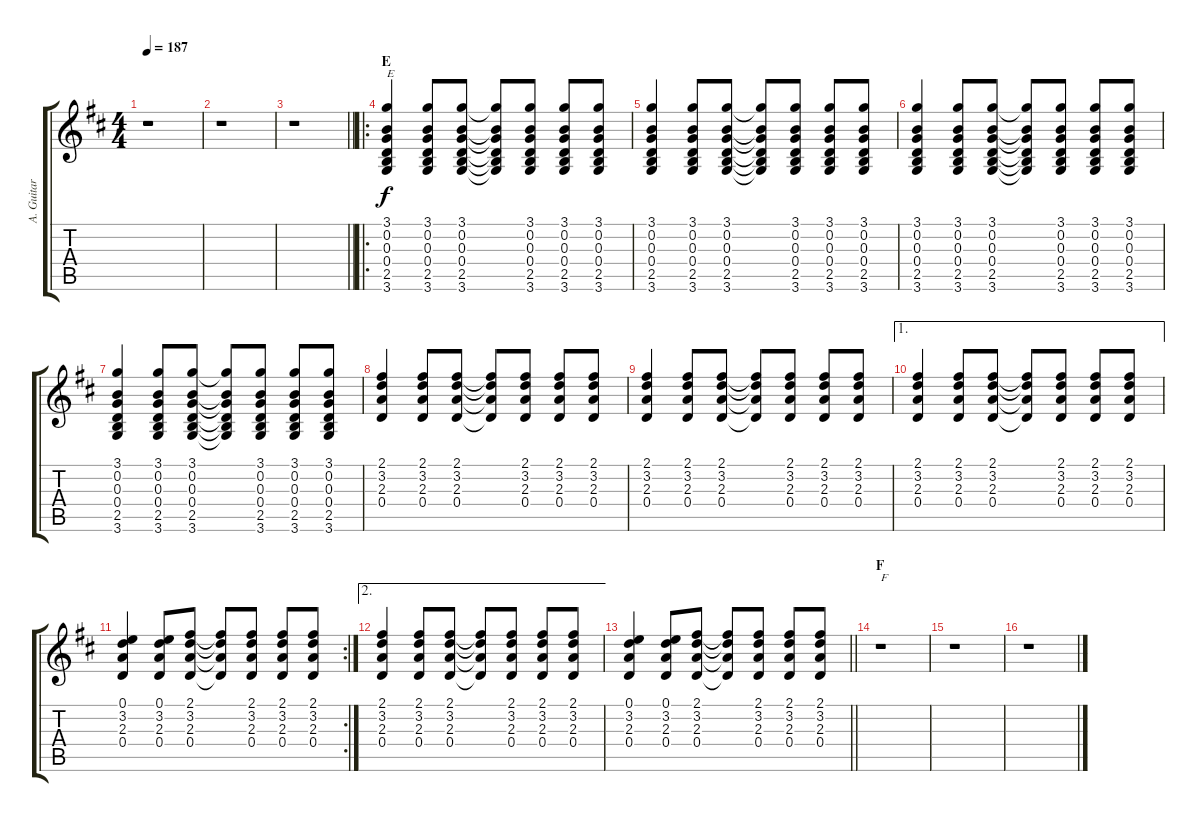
\track ("A. Guitar" "A. Guitar") {instrument acousticguitarsteel}
\staff {score tabs}
\tuning (E4 B3 G3 D3 A2 E2) {hide}
\ts (4 4)
\tempo 187
\clef g2
\ks d
r.1{dy f} |
r.1 |
\barLineRight lightlight
r.1 |
\ro
\section ("" "E")
(3.1 0.2 0.3 0.4 2.5 3.6).4{txt "E"} (3.1 0.2 0.3 0.4 2.5 3.6).8 (3.1 0.2 0.3 0.4 2.5 3.6).8 (3.1{t} 0.2{t} 0.3{t} 0.4{t} 2.5{t} 3.6{t}).8 (3.1 0.2 0.3 0.4 2.5 3.6).8 (3.1 0.2 0.3 0.4 2.5 3.6).8 (3.1 0.2 0.3 0.4 2.5 3.6).8 |
(3.1 0.2 0.3 0.4 2.5 3.6).4 (3.1 0.2 0.3 0.4 2.5 3.6).8 (3.1 0.2 0.3 0.4 2.5 3.6).8 (3.1{t} 0.2{t} 0.3{t} 0.4{t} 2.5{t} 3.6{t}).8 (3.1 0.2 0.3 0.4 2.5 3.6).8 (3.1 0.2 0.3 0.4 2.5 3.6).8 (3.1 0.2 0.3 0.4 2.5 3.6).8 |
(3.1 0.2 0.3 0.4 2.5 3.6).4 (3.1 0.2 0.3 0.4 2.5 3.6).8 (3.1 0.2 0.3 0.4 2.5 3.6).8 (3.1{t} 0.2{t} 0.3{t} 0.4{t} 2.5{t} 3.6{t}).8 (3.1 0.2 0.3 0.4 2.5 3.6).8 (3.1 0.2 0.3 0.4 2.5 3.6).8 (3.1 0.2 0.3 0.4 2.5 3.6).8 |
(3.1 0.2 0.3 0.4 2.5 3.6).4 (3.1 0.2 0.3 0.4 2.5 3.6).8 (3.1 0.2 0.3 0.4 2.5 3.6).8 (3.1{t} 0.2{t} 0.3{t} 0.4{t} 2.5{t} 3.6{t}).8 (3.1 0.2 0.3 0.4 2.5 3.6).8 (3.1 0.2 0.3 0.4 2.5 3.6).8 (3.1 0.2 0.3 0.4 2.5 3.6).8 |
(2.1 3.2 2.3 0.4).4 (2.1 3.2 2.3 0.4).8 (2.1 3.2 2.3 0.4).8 (2.1{t} 3.2{t} 2.3{t} 0.4{t}).8 (2.1 3.2 2.3 0.4).8 (2.1 3.2 2.3 0.4).8 (2.1 3.2 2.3 0.4).8 |
(2.1 3.2 2.3 0.4).4 (2.1 3.2 2.3 0.4).8 (2.1 3.2 2.3 0.4).8 (2.1{t} 3.2{t} 2.3{t} 0.4{t}).8 (2.1 3.2 2.3 0.4).8 (2.1 3.2 2.3 0.4).8 (2.1 3.2 2.3 0.4).8 |
\ae 1
(2.1 3.2 2.3 0.4).4 (2.1 3.2 2.3 0.4).8 (2.1 3.2 2.3 0.4).8 (2.1{t} 3.2{t} 2.3{t} 0.4{t}).8 (2.1 3.2 2.3 0.4).8 (2.1 3.2 2.3 0.4).8 (2.1 3.2 2.3 0.4).8 |
\rc 2
(0.1 3.2 2.3 0.4).4 (0.1 3.2 2.3 0.4).8 (2.1 3.2 2.3 0.4).8 (2.1{t} 3.2{t} 2.3{t} 0.4{t}).8 (2.1 3.2 2.3 0.4).8 (2.1 3.2 2.3 0.4).8 (2.1 3.2 2.3 0.4).8 |
\ae 2
(2.1 3.2 2.3 0.4).4 (2.1 3.2 2.3 0.4).8 (2.1 3.2 2.3 0.4).8 (2.1{t} 3.2{t} 2.3{t} 0.4{t}).8 (2.1 3.2 2.3 0.4).8 (2.1 3.2 2.3 0.4).8 (2.1 3.2 2.3 0.4).8 |
\barLineRight lightlight
(0.1 3.2 2.3 0.4).4 (0.1 3.2 2.3 0.4).8 (2.1 3.2 2.3 0.4).8 (2.1{t} 3.2{t} 2.3{t} 0.4{t}).8 (2.1 3.2 2.3 0.4).8 (2.1 3.2 2.3 0.4).8 (2.1 3.2 2.3 0.4).8 |
\section ("" "F")
r.1{txt "F"} |
r.1 |
r.1
